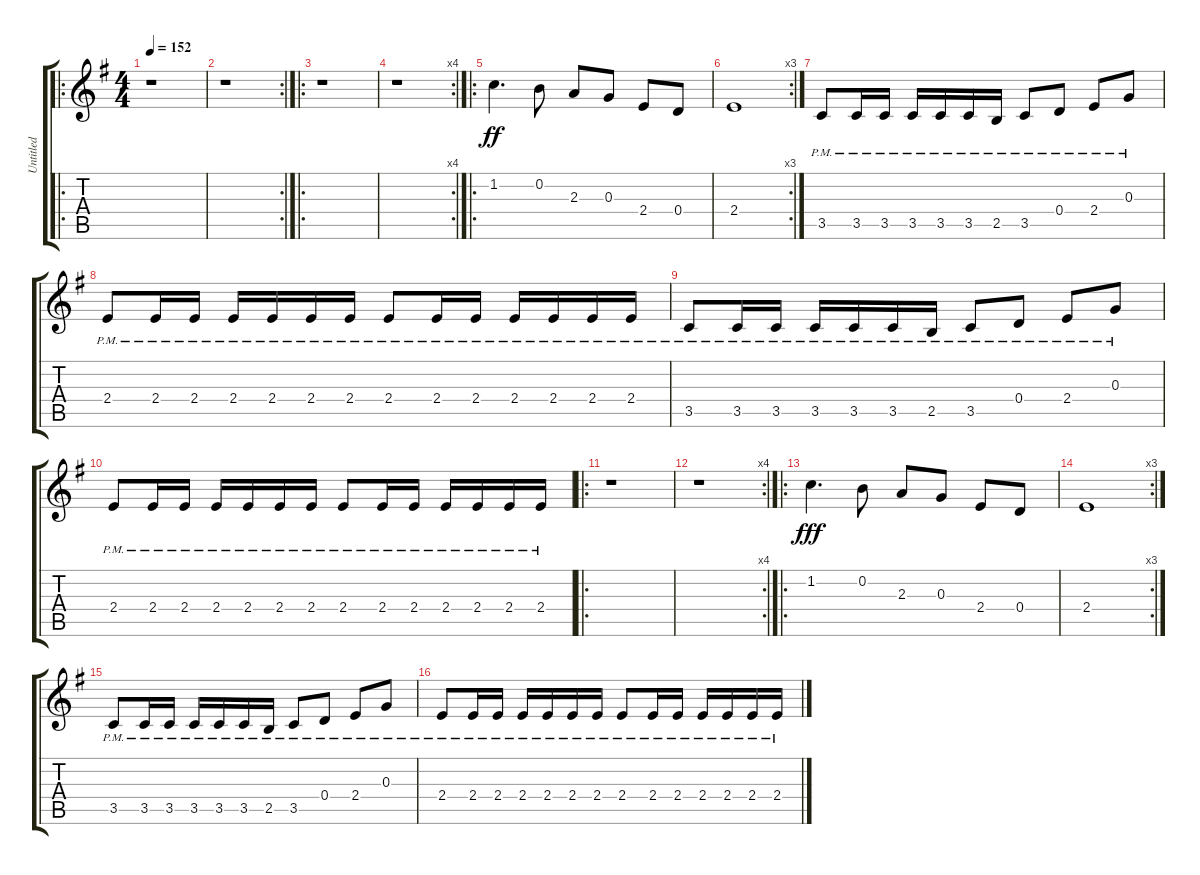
\track ("Untitled" "Untitled") {instrument overdrivenguitar}
\staff {score tabs}
\tuning (E4 B3 G3 D3 A2 E2) {hide}
\ro
\ts (4 4)
\tempo 152
\clef g2
\ks g
r.1{dy ff instrument overdrivenguitar} |
\rc 2
r.1 |
\ro
r.1 |
\rc 4
r.1 |
\ro
1.2.4{d} 0.2.8 2.3.8 0.3.8 2.4.8 0.4.8 |
\rc 3
2.4.1 |
3.5{pm}.8 3.5{pm}.16 3.5{pm}.16 3.5{pm}.16 3.5{pm}.16 3.5{pm}.16 2.5{pm}.16 3.5{pm}.8 0.4{pm}.8 2.4{pm}.8 0.3{pm}.8 |
2.4{pm}.8 2.4{pm}.16 2.4{pm}.16 2.4{pm}.16 2.4{pm}.16 2.4{pm}.16 2.4{pm}.16 2.4{pm}.8 2.4{pm}.16 2.4{pm}.16 2.4{pm}.16 2.4{pm}.16 2.4{pm}.16 2.4{pm}.16 |
3.5{pm}.8 3.5{pm}.16 3.5{pm}.16 3.5{pm}.16 3.5{pm}.16 3.5{pm}.16 2.5{pm}.16 3.5{pm}.8 0.4{pm}.8 2.4{pm}.8 0.3{pm}.8 |
2.4{pm}.8 2.4{pm}.16 2.4{pm}.16 2.4{pm}.16 2.4{pm}.16 2.4{pm}.16 2.4{pm}.16 2.4{pm}.8 2.4{pm}.16 2.4{pm}.16 2.4{pm}.16 2.4{pm}.16 2.4{pm}.16 2.4{pm}.16 |
\ro
r.1 |
\rc 4
r.1 |
\ro
1.2.4{d dy fff} 0.2.8 2.3.8 0.3.8 2.4.8 0.4.8 |
\rc 3
2.4.1 |
3.5{pm}.8 3.5{pm}.16 3.5{pm}.16 3.5{pm}.16 3.5{pm}.16 3.5{pm}.16 2.5{pm}.16 3.5{pm}.8 0.4{pm}.8 2.4{pm}.8 0.3{pm}.8 |
2.4{pm}.8 2.4{pm}.16 2.4{pm}.16 2.4{pm}.16 2.4{pm}.16 2.4{pm}.16 2.4{pm}.16 2.4{pm}.8 2.4{pm}.16 2.4{pm}.16 2.4{pm}.16 2.4{pm}.16 2.4{pm}.16 2.4{pm}.16
